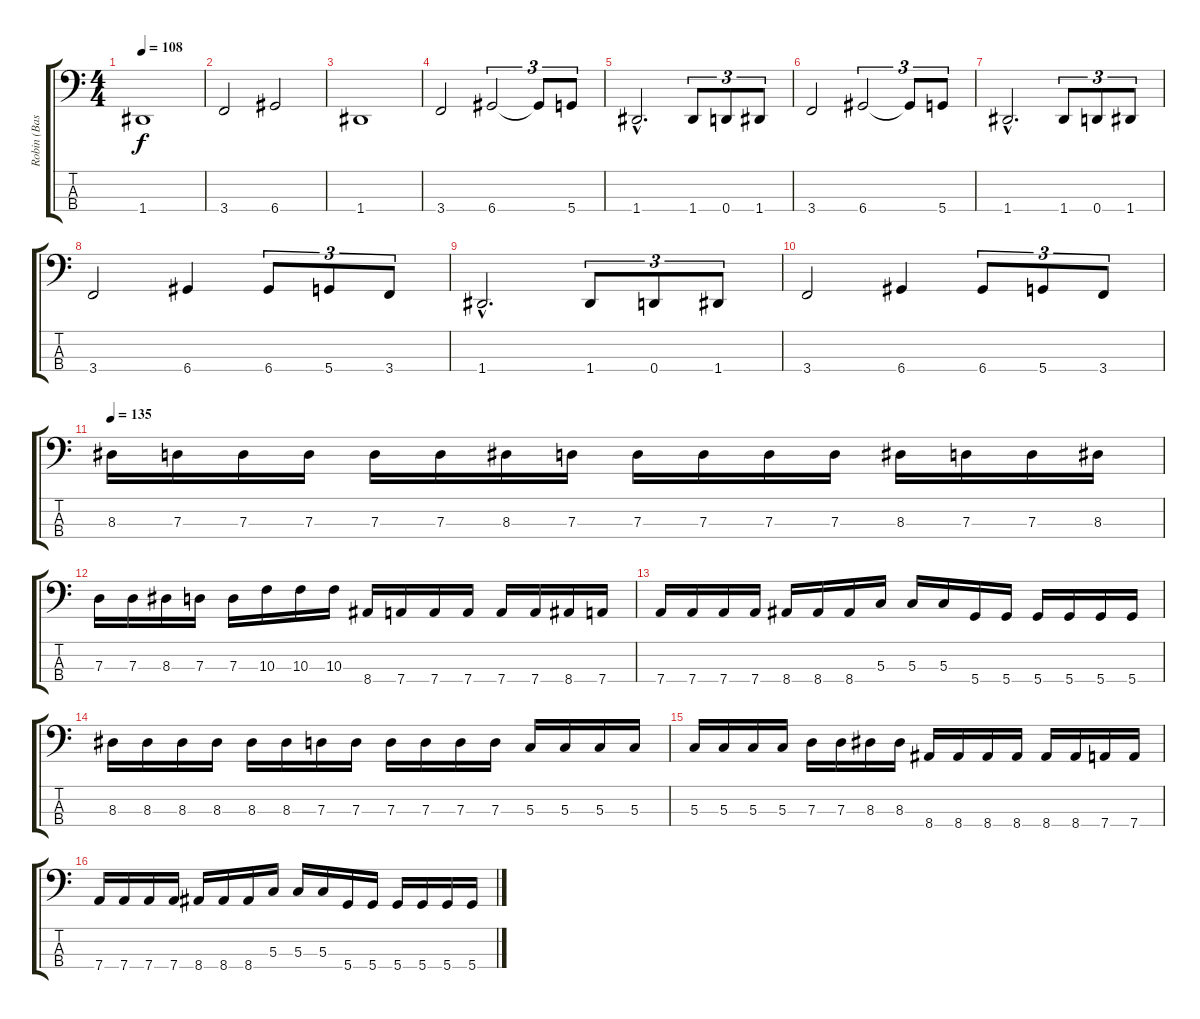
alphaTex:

\track ("Robin (Bass)" "Robin (Bas") {instrument electricbassfinger}
\staff {score tabs}
\tuning (F2 C2 G1 D1) {hide}
\ts (4 4)
\tempo 108
\clef f4
\ks c
1.4.1{dy f} |
3.4.2 6.4.2 |
1.4.1 |
3.4.2 6.4.2{tu (3 2)} 6.4{t}.8{tu (3 2)} 5.4.8{tu (3 2)} |
1.4{hac}.2{d} 1.4.8{tu (3 2)} 0.4.8{tu (3 2)} 1.4.8{tu (3 2)} |
3.4.2 6.4.2{tu (3 2)} 6.4{t}.8{tu (3 2)} 5.4.8{tu (3 2)} |
1.4{hac}.2{d} 1.4.8{tu (3 2)} 0.4.8{tu (3 2)} 1.4.8{tu (3 2)} |
3.4.2 6.4.4 6.4.8{tu (3 2)} 5.4.8{tu (3 2)} 3.4.8{tu (3 2)} |
1.4{hac}.2{d} 1.4.8{tu (3 2)} 0.4.8{tu (3 2)} 1.4.8{tu (3 2)} |
3.4.2 6.4.4 6.4.8{tu (3 2)} 5.4.8{tu (3 2)} 3.4.8{tu (3 2)} |
\tempo 135
8.3.16 7.3.16 7.3.16 7.3.16 7.3.16 7.3.16 8.3.16 7.3.16 7.3.16 7.3.16 7.3.16 7.3.16 8.3.16 7.3.16 7.3.16 8.3.16 |
7.3.16 7.3.16 8.3.16 7.3.16 7.3.16 10.3.16 10.3.16 10.3.16 8.4.16 7.4.16 7.4.16 7.4.16 7.4.16 7.4.16 8.4.16 7.4.16 |
7.4.16 7.4.16 7.4.16 7.4.16 8.4.16 8.4.16 8.4.16 5.3.16 5.3.16 5.3.16 5.4.16 5.4.16 5.4.16 5.4.16 5.4.16 5.4.16 |
8.3.16 8.3.16 8.3.16 8.3.16 8.3.16 8.3.16 7.3.16 7.3.16 7.3.16 7.3.16 7.3.16 7.3.16 5.3.16 5.3.16 5.3.16 5.3.16 |
5.3.16 5.3.16 5.3.16 5.3.16 7.3.16 7.3.16 8.3.16 8.3.16 8.4.16 8.4.16 8.4.16 8.4.16 8.4.16 8.4.16 7.4.16 7.4.16 |
7.4.16 7.4.16 7.4.16 7.4.16 8.4.16 8.4.16 8.4.16 5.3.16 5.3.16 5.3.16 5.4.16 5.4.16 5.4.16 5.4.16 5.4.16 5.4.16
